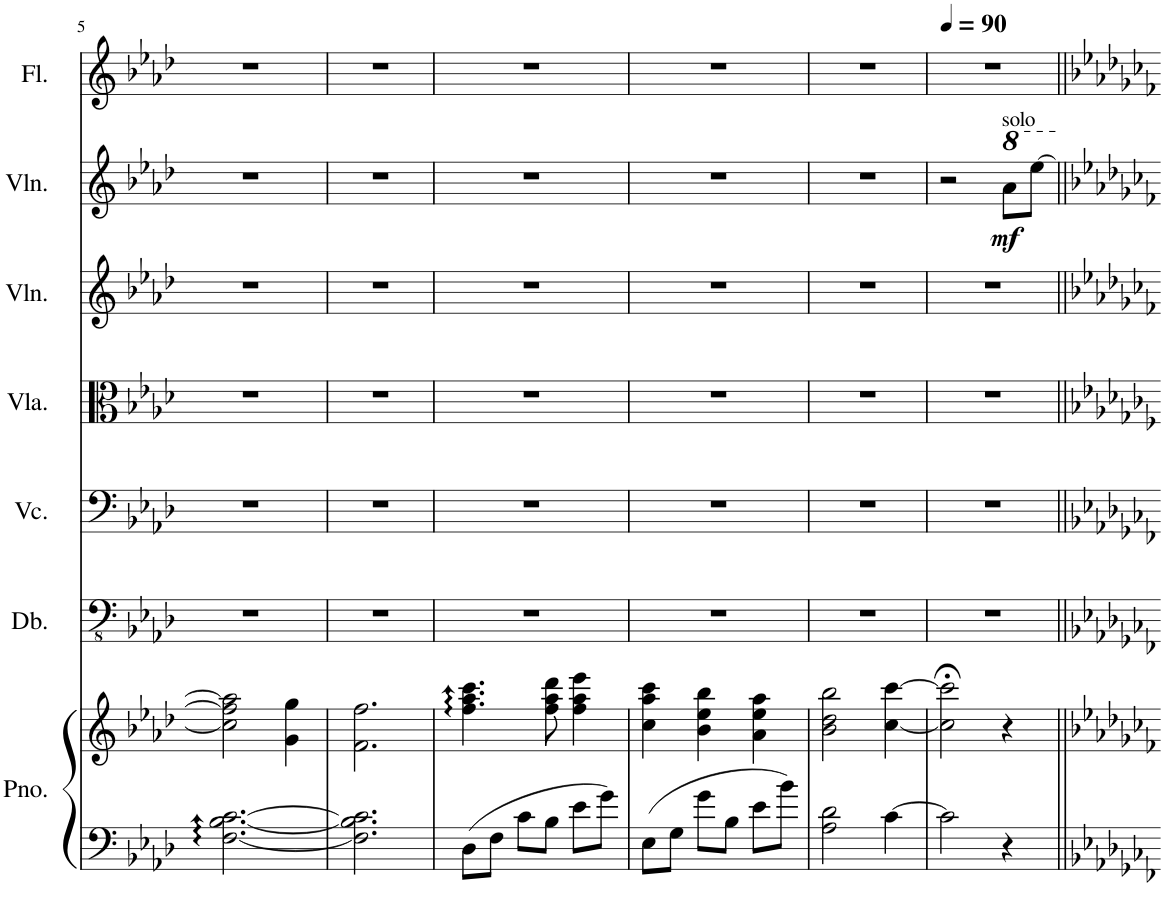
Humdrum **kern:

**kern	**kern	**kern	**kern	**kern	**kern	**kern	**dynam	**kern
*part7	*part7	*part6	*part5	*part4	*part3	*part2	*part2	*part1
*staff8	*staff7	*staff6	*staff5	*staff4	*staff3	*staff2	*staff2	*staff1
*I"Piano	*	*I"Double Bass	*I"Violoncello	*I"Viola	*I"Violin	*I"Violin	*	*I"Flute
*I'Pno.	*	*I'Db.	*I'Vc.	*I'Vla.	*I'Vln.	*I'Vln.	*	*I'Fl.
!!LO:PB:g=z
*clefF4	*clefG2	*clefFv4	*clefF4	*clefC3	*clefG2	*clefG2	*	*clefG2
*	*	*Trd7c12	*	*	*	*	*	*
*k[b-e-a-d-]	*k[b-e-a-d-]	*k[b-e-a-d-]	*k[b-e-a-d-]	*k[b-e-a-d-]	*k[b-e-a-d-]	*k[b-e-a-d-]	*	*k[b-e-a-d-]
*M3/4	*M3/4	*M3/4	*M3/4	*M3/4	*M3/4	*M3/4	*	*M3/4
=5	=5	=5	=5	=5	=5	=5	=5	=5
[2.F\ [2.B-\ [2.c\	2cc\] 2ff\] 2aa-\]	2.r	2.r	2.r	2.r	2.r	.	2.r
.	4g\ 4gg\	.	.	.	.	.	.	.
=6	=6	=6	=6	=6	=6	=6	=6	=6
2.F\] 2.B-\] 2.c\]	2.f\ 2.ff\	2.r	2.r	2.r	2.r	2.r	.	2.r
=7	=7	=7	=7	=7	=7	=7	=7	=7
8D-\L	4.ff\ 4.aa-\ 4.ccc\	2.r	2.r	2.r	2.r	2.r	.	2.r
8F\J	.	.	.	.	.	.	.	.
8c\L	.	.	.	.	.	.	.	.
8B-\J	8ff\ 8aa-\ 8ddd-\	.	.	.	.	.	.	.
8e-\L	4ff\ 4aa-\ 4eee-\	.	.	.	.	.	.	.
8g\J	.	.	.	.	.	.	.	.
=8	=8	=8	=8	=8	=8	=8	=8	=8
8E-\L	4cc\ 4aa-\ 4ccc\	2.r	2.r	2.r	2.r	2.r	.	2.r
8G\J	.	.	.	.	.	.	.	.
8g\L	4b-\ 4ee-\ 4bb-\	.	.	.	.	.	.	.
8B-\J	.	.	.	.	.	.	.	.
8e-\L	4a-\ 4ee-\ 4aa-\	.	.	.	.	.	.	.
8b-\J	.	.	.	.	.	.	.	.
=9	=9	=9	=9	=9	=9	=9	=9	=9
2A-\ 2d-\	2b-\ 2dd-\ 2bb-\	2.r	2.r	2.r	2.r	2.r	.	2.r
[4c\	[4cc\ [4ccc\	.	.	.	.	.	.	.
=10	=10	=10	=10	=10	=10	=10	=10	=10
*	*	*	*	*	*	*	*	*MM90
2c\]	2cc\];< 2ccc\];<	2.r	2.r	2.r	2.r	2r	.	2.r
!	!	!	!	!	!	!LO:TX:a:t=solo	!	!
!	!	!	!	!	!	!	!LO:DY:b	!
4r	4r	.	.	.	.	8aa-\L	mf	.
.	.	.	.	.	.	[8eee-\J	.	.
=||	=||	=||	=||	=||	=||	=||	=||	=||
*-	*-	*-	*-	*-	*-	*-	*-	*-
